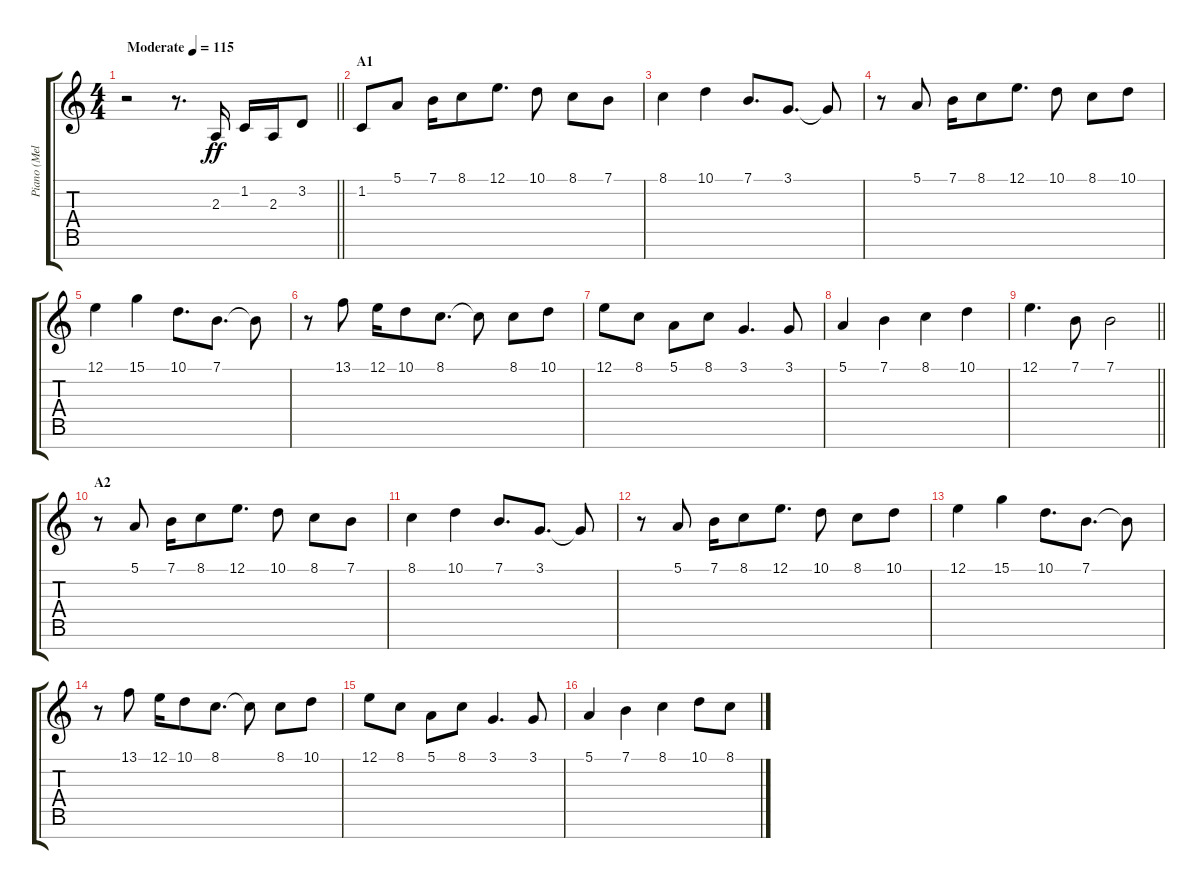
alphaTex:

\track ("Piano (Melody)" "Piano (Mel") {instrument acousticgrandpiano}
\staff {score tabs}
\tuning (E4 B3 G3 D3 A2 E2 B1) {hide}
\ts (4 4)
\tempo (115 "Moderate")
\clef g2
\barLineRight lightlight
\ks c
r.2{dy ff instrument acousticgrandpiano} r.8{d} 2.3.16 1.2.16 2.3.16 3.2.8 |
\section ("" "A1")
1.2.8 5.1.8 7.1.16 8.1.8 12.1.8{d} 10.1.8 8.1.8 7.1.8 |
8.1.4 10.1.4 7.1.8{d} 3.1.8{d} 3.1{t}.8 |
r.8 5.1.8 7.1.16 8.1.8 12.1.8{d} 10.1.8 8.1.8 10.1.8 |
12.1.4 15.1.4 10.1.8{d} 7.1.8{d} 7.1{t}.8 |
r.8 13.1.8 12.1.16 10.1.8 8.1.8{d} 8.1{t}.8 8.1.8 10.1.8 |
12.1.8 8.1.8 5.1.8 8.1.8 3.1.4{d} 3.1.8 |
5.1.4 7.1.4 8.1.4 10.1.4 |
\barLineRight lightlight
12.1.4{d} 7.1.8 7.1.2 |
\section ("" "A2")
r.8 5.1.8 7.1.16 8.1.8 12.1.8{d} 10.1.8 8.1.8 7.1.8 |
8.1.4 10.1.4 7.1.8{d} 3.1.8{d} 3.1{t}.8 |
r.8 5.1.8 7.1.16 8.1.8 12.1.8{d} 10.1.8 8.1.8 10.1.8 |
12.1.4 15.1.4 10.1.8{d} 7.1.8{d} 7.1{t}.8 |
r.8 13.1.8 12.1.16 10.1.8 8.1.8{d} 8.1{t}.8 8.1.8 10.1.8 |
12.1.8 8.1.8 5.1.8 8.1.8 3.1.4{d} 3.1.8 |
5.1.4 7.1.4 8.1.4 10.1.8 8.1.8
